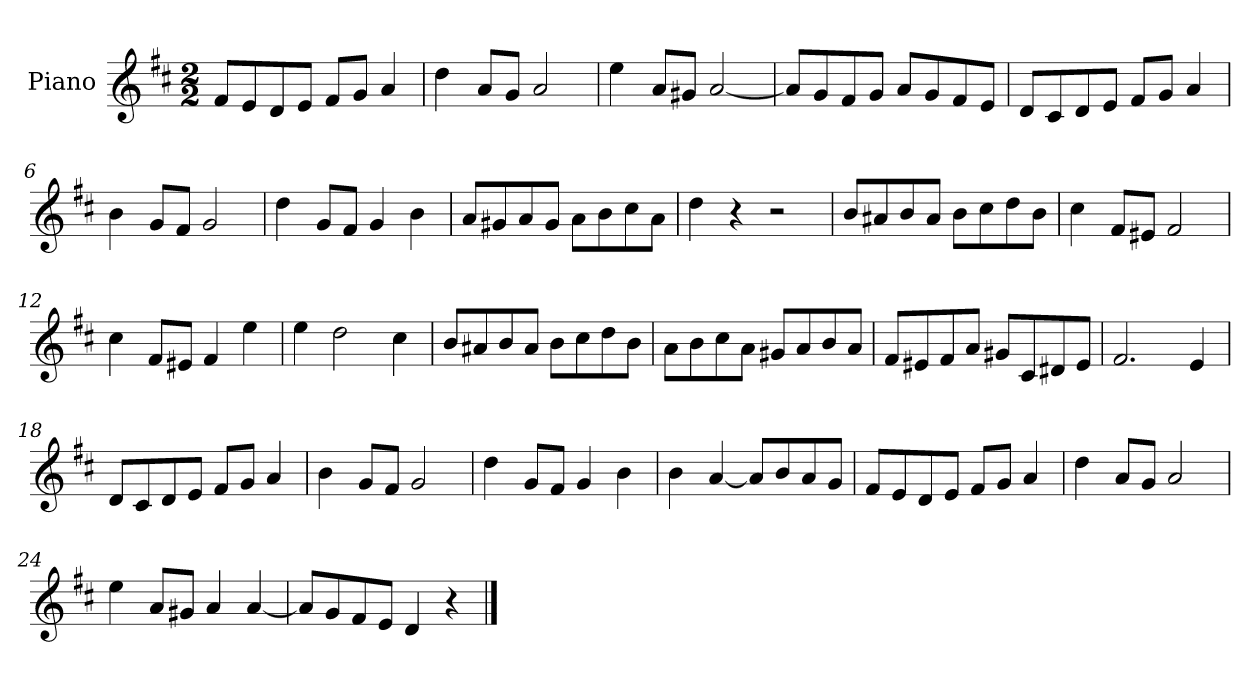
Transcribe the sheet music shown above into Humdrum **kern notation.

**kern
*part1
*staff1
*I"Piano
*I'Pno
*clefG2
*k[f#c#]
*D:
*M2/2
=1
8f#/L
8e/
8d/
8e/J
8f#/L
8g/J
4a/
=2
4dd\
8a/L
8g/J
2a/
=3
4ee\
8a/L
8g#X/J
[2a/
=4
8a/L]
8g/
8f#/
8g/J
8a/L
8g/
8f#/
8e/J
=5
8d/L
8c#/
8d/
8e/J
8f#/L
8g/J
4a/
=6
4b\
8g/L
8f#/J
2g/
=7
4dd\
8g/L
8f#/J
4g/
4b\
=8
8a/L
8g#X/
8a/
8g#/J
8a\L
8b\
8cc#\
8a\J
=9
4dd\
4r
2r
=10
8b/L
8a#X/
8b/
8a#/J
8b\L
8cc#\
8dd\
8b\J
=11
4cc#\
8f#/L
8e#X/J
2f#/
=12
4cc#\
8f#/L
8e#X/J
4f#/
4ee\
=13
4ee\
2dd\
4cc#\
=14
8b/L
8a#X/
8b/
8a#/J
8b\L
8cc#\
8dd\
8b\J
=15
8a\L
8b\
8cc#\
8a\J
8g#X/L
8a/
8b/
8a/J
=16
8f#/L
8e#X/
8f#/
8a/J
8g#X/L
8c#/
8d#X/
8e#/J
=17
2.f#/
4e/
=18
8d/L
8c#/
8d/
8e/J
8f#/L
8g/J
4a/
=19
4b\
8g/L
8f#/J
2g/
=20
4dd\
8g/L
8f#/J
4g/
4b\
=21
4b\
[4a/
8a/L]
8b/
8a/
8g/J
=22
8f#/L
8e/
8d/
8e/J
8f#/L
8g/J
4a/
=23
4dd\
8a/L
8g/J
2a/
=24
4ee\
8a/L
8g#X/J
4a/
[4a/
=25
8a/L]
8g/
8f#/
8e/J
4d/
4r
==
*-
